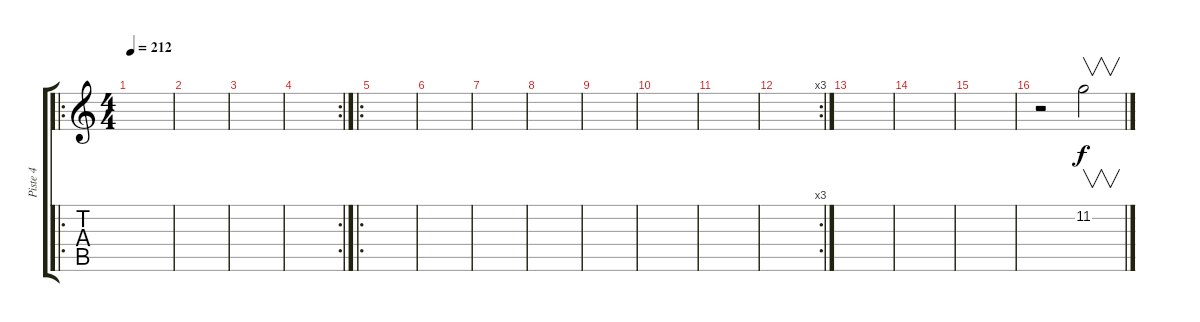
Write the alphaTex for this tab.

\track ("Piste 4" "Piste 4") {instrument distortionguitar}
\staff {score tabs}
\tuning (Db4 Ab3 E3 B2 Gb2 Db2) {hide}
\ro
\ts (4 4)
\tempo 212
\clef g2
\ks c
|
|
|
\rc 2
|
\ro
|
|
|
|
|
|
|
\rc 3
|
|
|
|
r.2 11.2.2{v}
